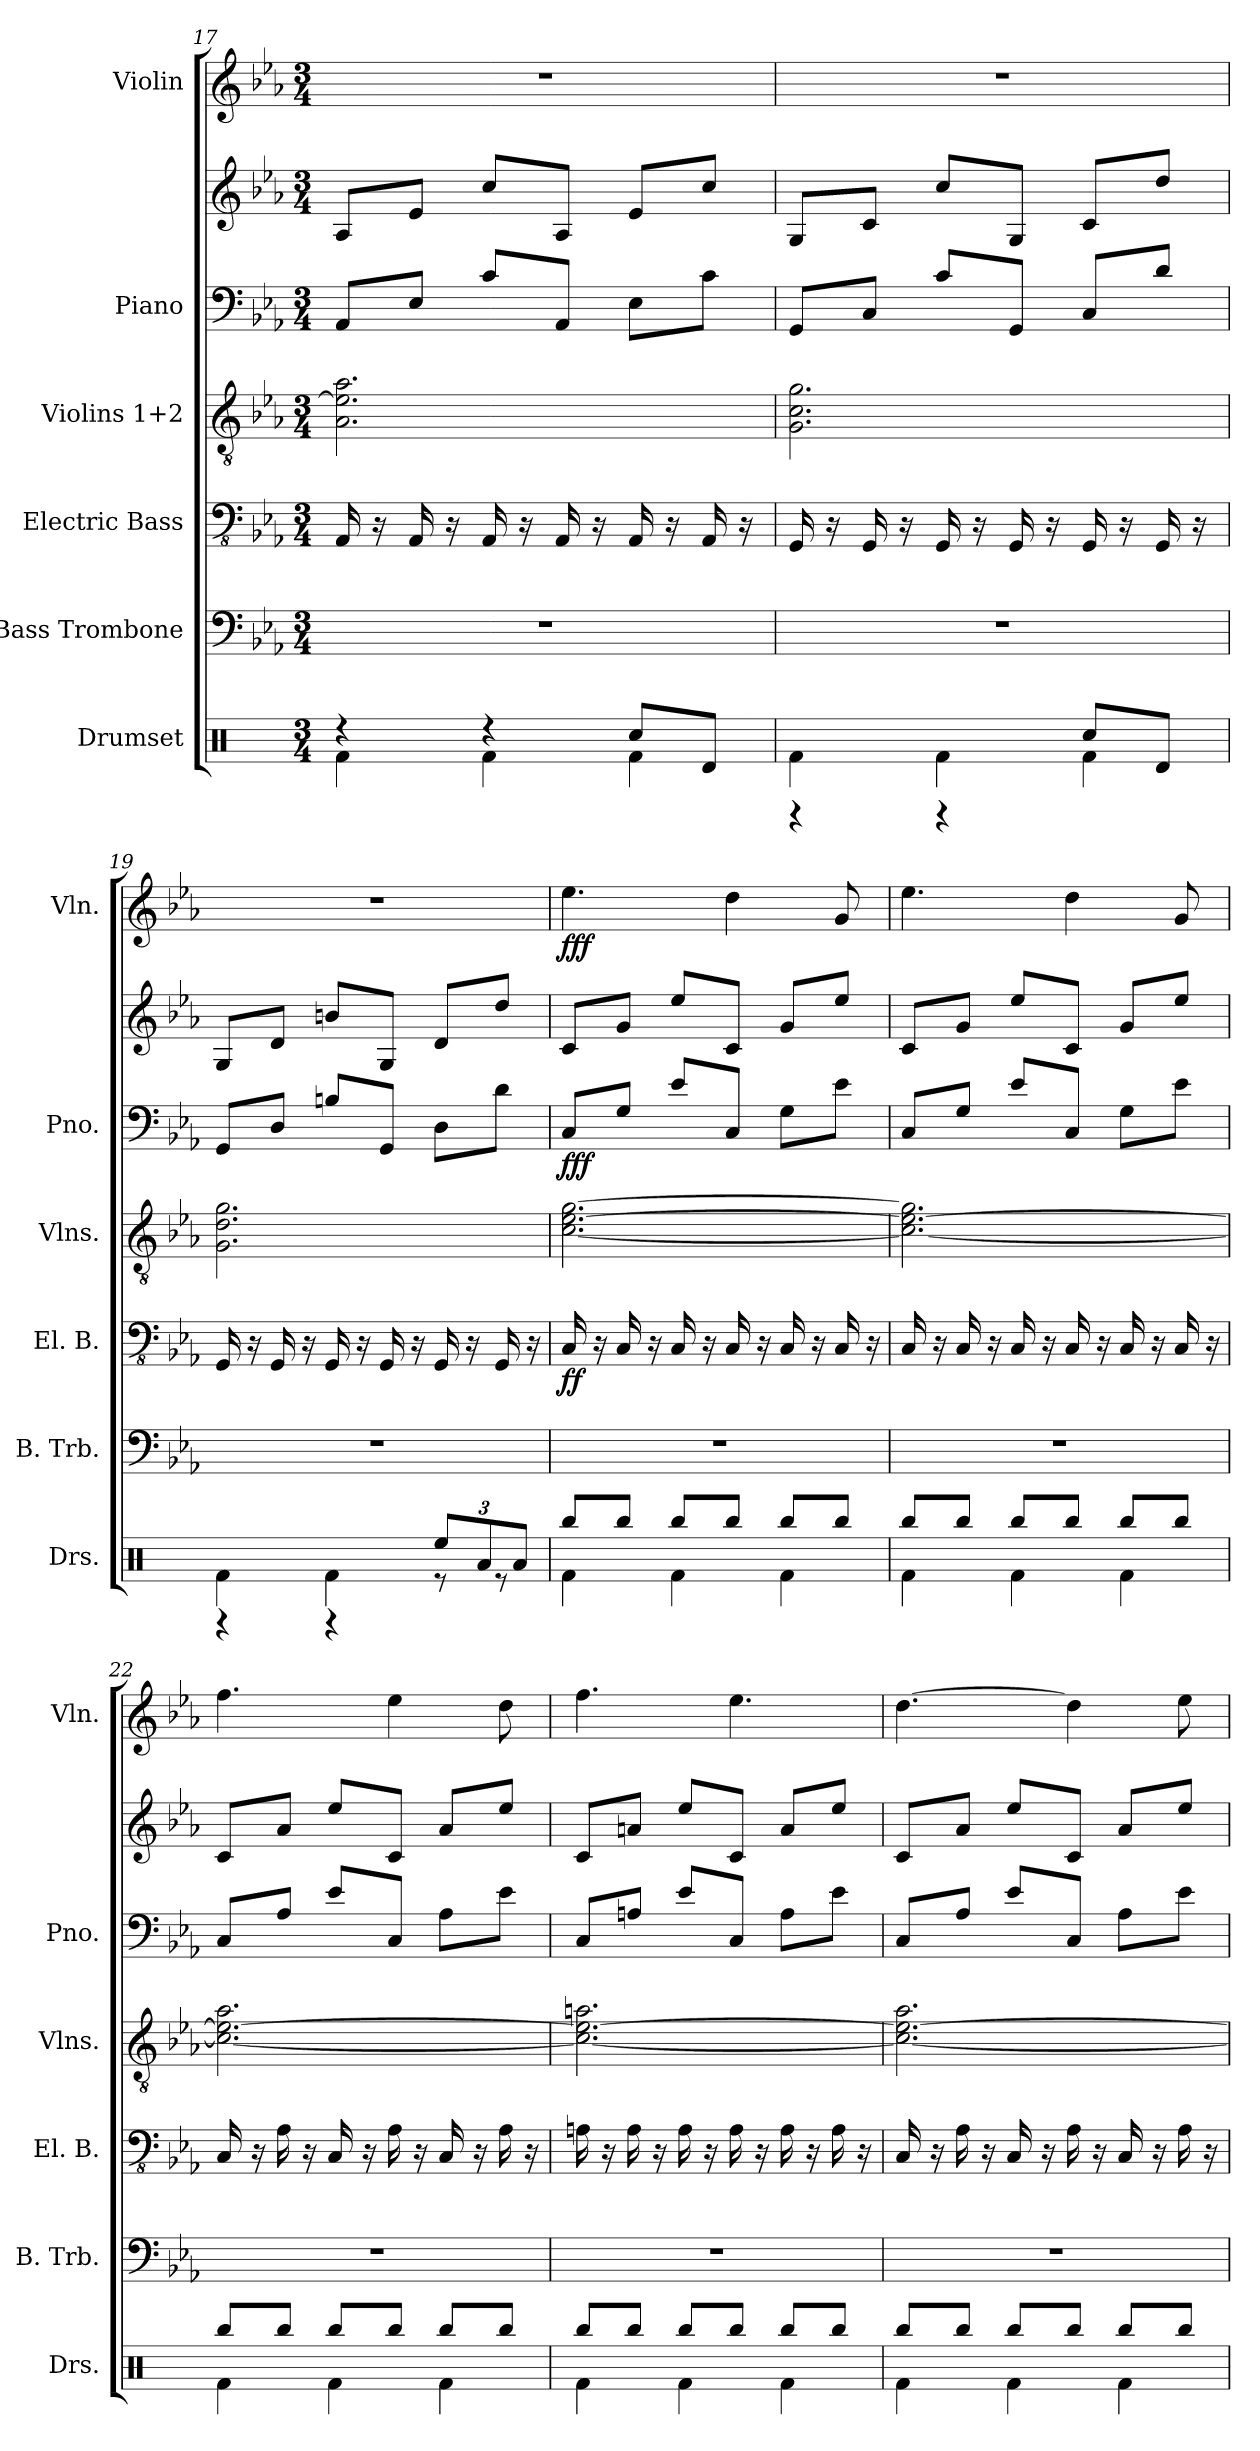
**kern	**kern	**kern	**dynam	**kern	**kern	**kern	**dynam	**kern	**dynam
*part6	*part5	*part4	*part4	*part3	*part2	*part2	*part2	*part1	*part1
*staff7	*staff6	*staff5	*staff5	*staff4	*staff3	*staff2	*staff2/3	*staff1	*staff1
*I"Drumset	*I"Bass Trombone	*I"Electric Bass	*	*I"Violins 1+2	*I"Piano	*	*	*I"Violin	*
*I'Drs.	*I'B. Trb.	*I'El. B.	*	*I'Vlns.	*I'Pno.	*	*	*I'Vln.	*
*clefX	*clefF4	*clefFv4	*	*clefGv2	*clefF4	*clefG2	*	*clefG2	*
*k[]	*k[b-e-a-]	*k[b-e-a-]	*	*k[b-e-a-]	*k[b-e-a-]	*k[b-e-a-]	*	*k[b-e-a-]	*
*C:	*E-:	*E-:	*	*E-:	*E-:	*E-:	*	*E-:	*
*M3/4	*M3/4	*M3/4	*	*M3/4	*M3/4	*M3/4	*	*M3/4	*
=17	=17	=17	=17	=17	=17	=17	=17	=17	=17
*^	*	*	*	*	*	*	*	*	*
4r	4Rf\	2.r	16AAA-/	.	2.A-\ 2.e-\] 2.a-\	8AA-/L	8A-/L	.	2.r	.
.	.	.	16r	.	.	.	.	.	.	.
.	.	.	16AAA-/	.	.	8E-/J	8e-/J	.	.	.
.	.	.	16r	.	.	.	.	.	.	.
4r	4Rf\	.	16AAA-/	.	.	8c/L	8cc/L	.	.	.
.	.	.	16r	.	.	.	.	.	.	.
.	.	.	16AAA-/	.	.	8AA-/J	8A-/J	.	.	.
.	.	.	16r	.	.	.	.	.	.	.
8Rcc/L	4Rf\	.	16AAA-/	.	.	8E-\L	8e-/L	.	.	.
.	.	.	16r	.	.	.	.	.	.	.
8Rd/J	.	.	16AAA-/	.	.	8c\J	8cc/J	.	.	.
.	.	.	16r	.	.	.	.	.	.	.
!!LO:PB:g=z
=18	=18	=18	=18	=18	=18	=18	=18	=18	=18	=18
4rBB	4Rf\	2.r	16GGG/	.	2.G\ 2.c\ 2.g\	8GG/L	8G/L	.	2.r	.
.	.	.	16r	.	.	.	.	.	.	.
.	.	.	16GGG/	.	.	8C/J	8c/J	.	.	.
.	.	.	16r	.	.	.	.	.	.	.
4rBB	4Rf\	.	16GGG/	.	.	8c/L	8cc/L	.	.	.
.	.	.	16r	.	.	.	.	.	.	.
.	.	.	16GGG/	.	.	8GG/J	8G/J	.	.	.
.	.	.	16r	.	.	.	.	.	.	.
8Rcc/L	4Rf\	.	16GGG/	.	.	8C/L	8c/L	.	.	.
.	.	.	16r	.	.	.	.	.	.	.
8Rd/J	.	.	16GGG/	.	.	8d/J	8dd/J	.	.	.
.	.	.	16r	.	.	.	.	.	.	.
=19	=19	=19	=19	=19	=19	=19	=19	=19	=19	=19
4rD	4Rf\	2.r	16GGG/	.	2.G\ 2.d\ 2.g\	8GG/L	8G/L	.	2.r	.
.	.	.	16r	.	.	.	.	.	.	.
.	.	.	16GGG/	.	.	8D/J	8d/J	.	.	.
.	.	.	16r	.	.	.	.	.	.	.
4rD	4Rf\	.	16GGG/	.	.	8Bn/L	8bn/L	.	.	.
.	.	.	16r	.	.	.	.	.	.	.
.	.	.	16GGG/	.	.	8GG/J	8G/J	.	.	.
.	.	.	16r	.	.	.	.	.	.	.
*	*Xbrackettup	*	*	*	*	*	*	*	*	*
8re	12Ree/L	.	16GGG/	.	.	8D\L	8d/L	.	.	.
.	.	.	16r	.	.	.	.	.	.	.
.	12Ra/	.	.	.	.	.	.	.	.	.
8re	.	.	16GGG/	.	.	8d\J	8dd/J	.	.	.
.	12Ra/J	.	.	.	.	.	.	.	.	.
.	.	.	16r	.	.	.	.	.	.	.
!!LO:PB:g=z
=20	=20	=20	=20	=20	=20	=20	=20	=20	=20	=20
!	!	!	!	!LO:DY:b	!	!	!	!LO:DY:b=2	!	!LO:DY:b
8Rbb/L	4Rf\	2.r	16CC/	ff	[2.c\ [2.e-\ [2.g\	8C/L	8c/L	fff	4.ee-\	fff
.	.	.	16r	.	.	.	.	.	.	.
8Rbb/J	.	.	16CC/	.	.	8G/J	8g/J	.	.	.
.	.	.	16r	.	.	.	.	.	.	.
8Rbb/L	4Rf\	.	16CC/	.	.	8e-/L	8ee-/L	.	.	.
.	.	.	16r	.	.	.	.	.	.	.
8Rbb/J	.	.	16CC/	.	.	8C/J	8c/J	.	4dd\	.
.	.	.	16r	.	.	.	.	.	.	.
8Rbb/L	4Rf\	.	16CC/	.	.	8G\L	8g/L	.	.	.
.	.	.	16r	.	.	.	.	.	.	.
8Rbb/J	.	.	16CC/	.	.	8e-\J	8ee-/J	.	8g/	.
.	.	.	16r	.	.	.	.	.	.	.
=21	=21	=21	=21	=21	=21	=21	=21	=21	=21	=21
8Rbb/L	4Rf\	2.r	16CC/	.	2.c\_ 2.e-\_ 2.g\]	8C/L	8c/L	.	4.ee-\	.
.	.	.	16r	.	.	.	.	.	.	.
8Rbb/J	.	.	16CC/	.	.	8G/J	8g/J	.	.	.
.	.	.	16r	.	.	.	.	.	.	.
8Rbb/L	4Rf\	.	16CC/	.	.	8e-/L	8ee-/L	.	.	.
.	.	.	16r	.	.	.	.	.	.	.
8Rbb/J	.	.	16CC/	.	.	8C/J	8c/J	.	4dd\	.
.	.	.	16r	.	.	.	.	.	.	.
8Rbb/L	4Rf\	.	16CC/	.	.	8G\L	8g/L	.	.	.
.	.	.	16r	.	.	.	.	.	.	.
8Rbb/J	.	.	16CC/	.	.	8e-\J	8ee-/J	.	8g/	.
.	.	.	16r	.	.	.	.	.	.	.
!!LO:PB:g=z
=22	=22	=22	=22	=22	=22	=22	=22	=22	=22	=22
8Rbb/L	4Rf\	2.r	16CC/	.	2.c\_ 2.e-\_ 2.a-\	8C/L	8c/L	.	4.ff\	.
.	.	.	16r	.	.	.	.	.	.	.
8Rbb/J	.	.	16AA-\	.	.	8A-/J	8a-/J	.	.	.
.	.	.	16r	.	.	.	.	.	.	.
8Rbb/L	4Rf\	.	16CC/	.	.	8e-/L	8ee-/L	.	.	.
.	.	.	16r	.	.	.	.	.	.	.
8Rbb/J	.	.	16AA-\	.	.	8C/J	8c/J	.	4ee-\	.
.	.	.	16r	.	.	.	.	.	.	.
8Rbb/L	4Rf\	.	16CC/	.	.	8A-\L	8a-/L	.	.	.
.	.	.	16r	.	.	.	.	.	.	.
8Rbb/J	.	.	16AA-\	.	.	8e-\J	8ee-/J	.	8dd\	.
.	.	.	16r	.	.	.	.	.	.	.
=23	=23	=23	=23	=23	=23	=23	=23	=23	=23	=23
8Rbb/L	4Rf\	2.r	16AAn\	.	2.c\_ 2.e-\_ 2.an\	8C/L	8c/L	.	4.ff\	.
.	.	.	16r	.	.	.	.	.	.	.
8Rbb/J	.	.	16AA\	.	.	8An/J	8an/J	.	.	.
.	.	.	16r	.	.	.	.	.	.	.
8Rbb/L	4Rf\	.	16AA\	.	.	8e-/L	8ee-/L	.	.	.
.	.	.	16r	.	.	.	.	.	.	.
8Rbb/J	.	.	16AA\	.	.	8C/J	8c/J	.	4.ee-\	.
.	.	.	16r	.	.	.	.	.	.	.
8Rbb/L	4Rf\	.	16AA\	.	.	8A\L	8a/L	.	.	.
.	.	.	16r	.	.	.	.	.	.	.
8Rbb/J	.	.	16AA\	.	.	8e-\J	8ee-/J	.	.	.
.	.	.	16r	.	.	.	.	.	.	.
=24	=24	=24	=24	=24	=24	=24	=24	=24	=24	=24
8Rbb/L	4Rf\	2.r	16CC/	.	2.c\_ 2.e-\_ 2.a-\	8C/L	8c/L	.	[4.dd\	.
.	.	.	16r	.	.	.	.	.	.	.
8Rbb/J	.	.	16AA-\	.	.	8A-/J	8a-/J	.	.	.
.	.	.	16r	.	.	.	.	.	.	.
8Rbb/L	4Rf\	.	16CC/	.	.	8e-/L	8ee-/L	.	.	.
.	.	.	16r	.	.	.	.	.	.	.
8Rbb/J	.	.	16AA-\	.	.	8C/J	8c/J	.	4dd\]	.
.	.	.	16r	.	.	.	.	.	.	.
8Rbb/L	4Rf\	.	16CC/	.	.	8A-\L	8a-/L	.	.	.
.	.	.	16r	.	.	.	.	.	.	.
8Rbb/J	.	.	16AA-\	.	.	8e-\J	8ee-/J	.	8ee-\	.
.	.	.	16r	.	.	.	.	.	.	.
*v	*v	*	*	*	*	*	*	*	*	*
=	=	=	=	=	=	=	=	=	=
*-	*-	*-	*-	*-	*-	*-	*-	*-	*-
